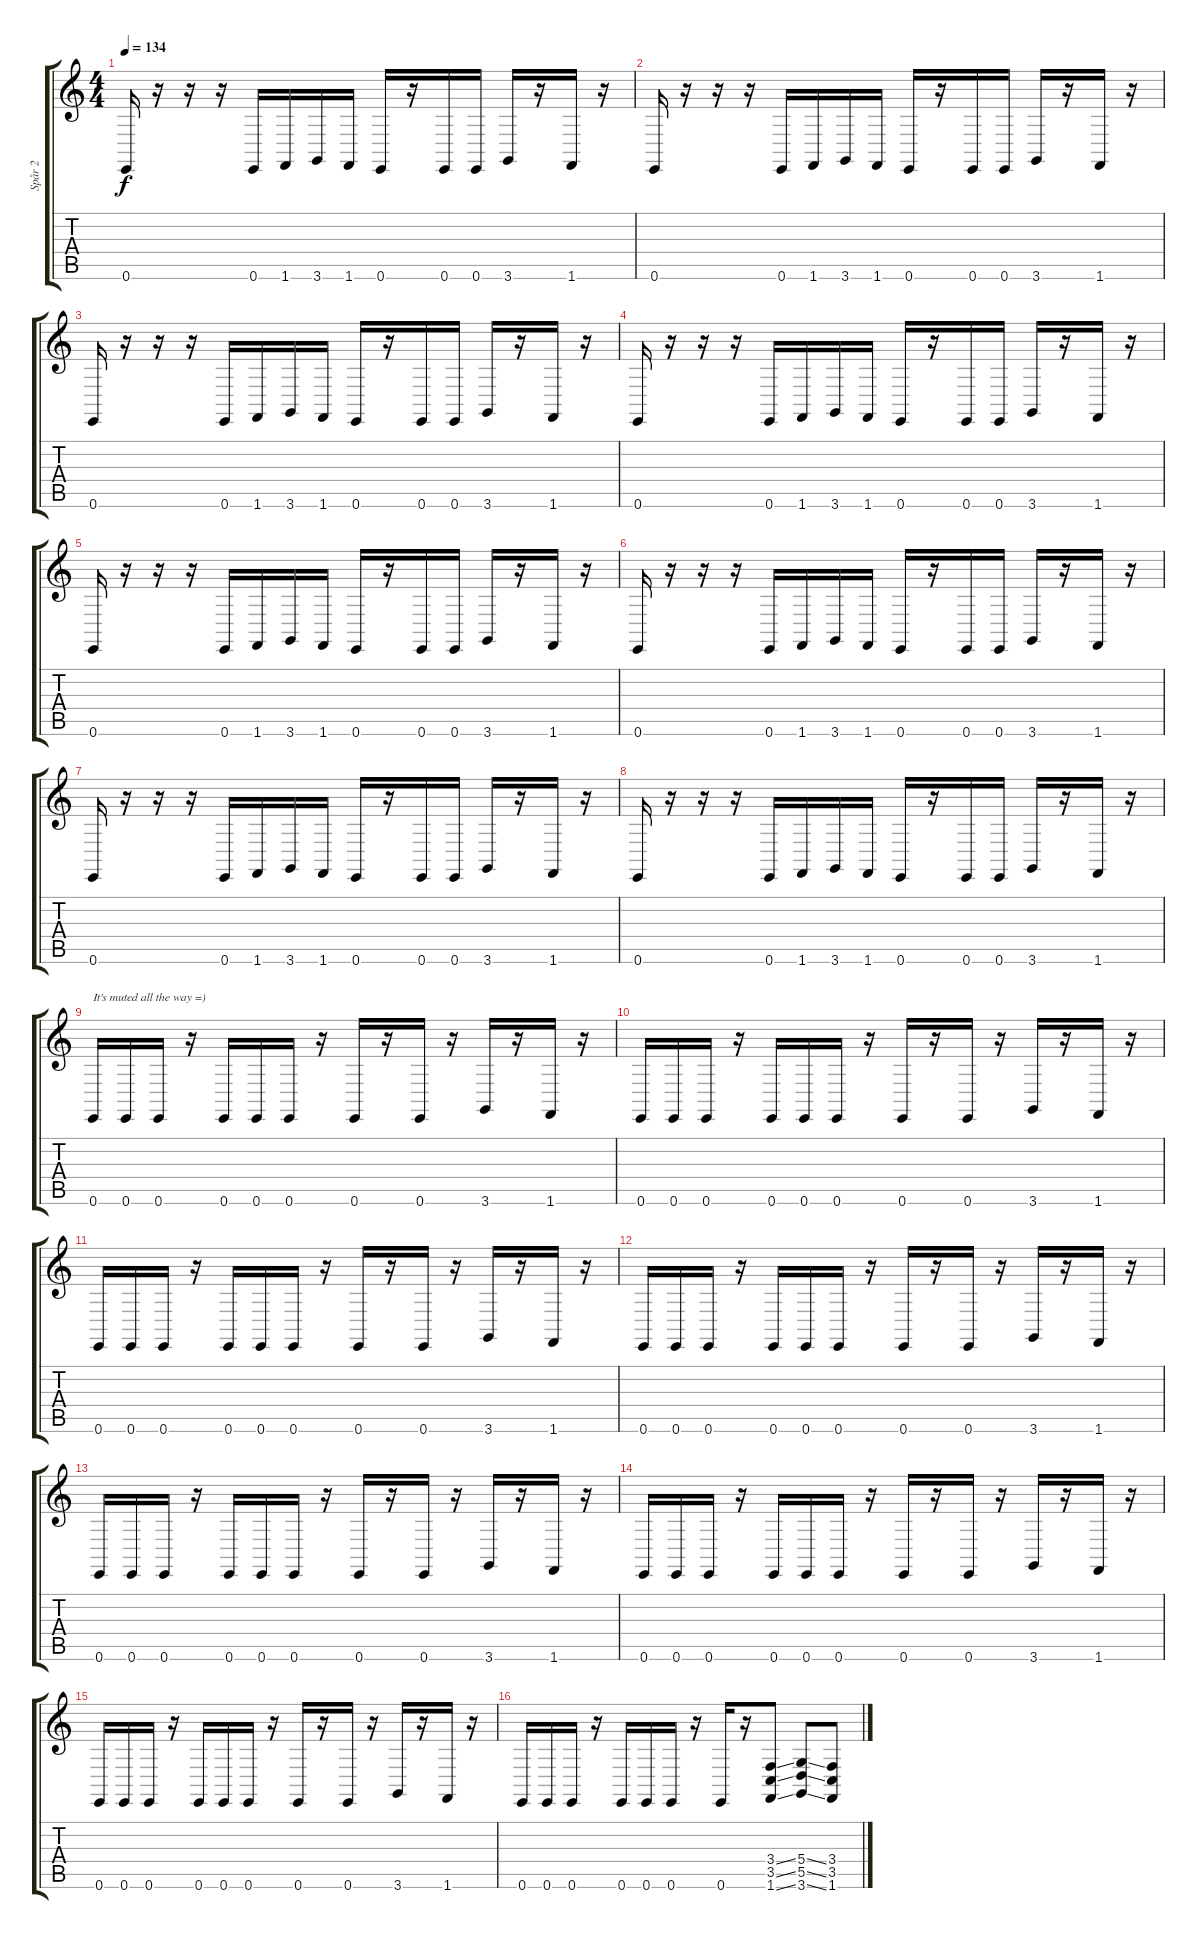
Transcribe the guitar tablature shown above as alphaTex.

\track ("Spår 2" "Spår 2") {instrument harpsichord}
\staff {score tabs}
\tuning (E4 B3 G3 D3 A2 E2) {hide}
\ts (4 4)
\tempo 134
\clef g2
\ks c
0.6.16{dy f instrument harpsichord} r.16 r.16 r.16 0.6.16 1.6.16 3.6.16 1.6.16 0.6.16 r.16 0.6.16 0.6.16 3.6.16 r.16 1.6.16 r.16 |
0.6.16 r.16 r.16 r.16 0.6.16 1.6.16 3.6.16 1.6.16 0.6.16 r.16 0.6.16 0.6.16 3.6.16 r.16 1.6.16 r.16 |
0.6.16 r.16 r.16 r.16 0.6.16 1.6.16 3.6.16 1.6.16 0.6.16 r.16 0.6.16 0.6.16 3.6.16 r.16 1.6.16 r.16 |
0.6.16 r.16 r.16 r.16 0.6.16 1.6.16 3.6.16 1.6.16 0.6.16 r.16 0.6.16 0.6.16 3.6.16 r.16 1.6.16 r.16 |
0.6.16 r.16 r.16 r.16 0.6.16 1.6.16 3.6.16 1.6.16 0.6.16 r.16 0.6.16 0.6.16 3.6.16 r.16 1.6.16 r.16 |
0.6.16 r.16 r.16 r.16 0.6.16 1.6.16 3.6.16 1.6.16 0.6.16 r.16 0.6.16 0.6.16 3.6.16 r.16 1.6.16 r.16 |
0.6.16 r.16 r.16 r.16 0.6.16 1.6.16 3.6.16 1.6.16 0.6.16 r.16 0.6.16 0.6.16 3.6.16 r.16 1.6.16 r.16 |
0.6.16 r.16 r.16 r.16 0.6.16 1.6.16 3.6.16 1.6.16 0.6.16 r.16 0.6.16 0.6.16 3.6.16 r.16 1.6.16 r.16 |
0.6.16{txt "It's muted all the way =)"} 0.6.16 0.6.16 r.16 0.6.16 0.6.16 0.6.16 r.16 0.6.16 r.16 0.6.16 r.16 3.6.16 r.16 1.6.16 r.16 |
0.6.16 0.6.16 0.6.16 r.16 0.6.16 0.6.16 0.6.16 r.16 0.6.16 r.16 0.6.16 r.16 3.6.16 r.16 1.6.16 r.16 |
0.6.16 0.6.16 0.6.16 r.16 0.6.16 0.6.16 0.6.16 r.16 0.6.16 r.16 0.6.16 r.16 3.6.16 r.16 1.6.16 r.16 |
0.6.16 0.6.16 0.6.16 r.16 0.6.16 0.6.16 0.6.16 r.16 0.6.16 r.16 0.6.16 r.16 3.6.16 r.16 1.6.16 r.16 |
0.6.16 0.6.16 0.6.16 r.16 0.6.16 0.6.16 0.6.16 r.16 0.6.16 r.16 0.6.16 r.16 3.6.16 r.16 1.6.16 r.16 |
0.6.16 0.6.16 0.6.16 r.16 0.6.16 0.6.16 0.6.16 r.16 0.6.16 r.16 0.6.16 r.16 3.6.16 r.16 1.6.16 r.16 |
0.6.16 0.6.16 0.6.16 r.16 0.6.16 0.6.16 0.6.16 r.16 0.6.16 r.16 0.6.16 r.16 3.6.16 r.16 1.6.16 r.16 |
0.6.16 0.6.16 0.6.16 r.16 0.6.16 0.6.16 0.6.16 r.16 0.6.16 r.16 (3.4{ss} 3.5{ss} 1.6{ss}).8 (5.4{ss} 5.5{ss} 3.6{ss}).8 (3.4 3.5 1.6).8
